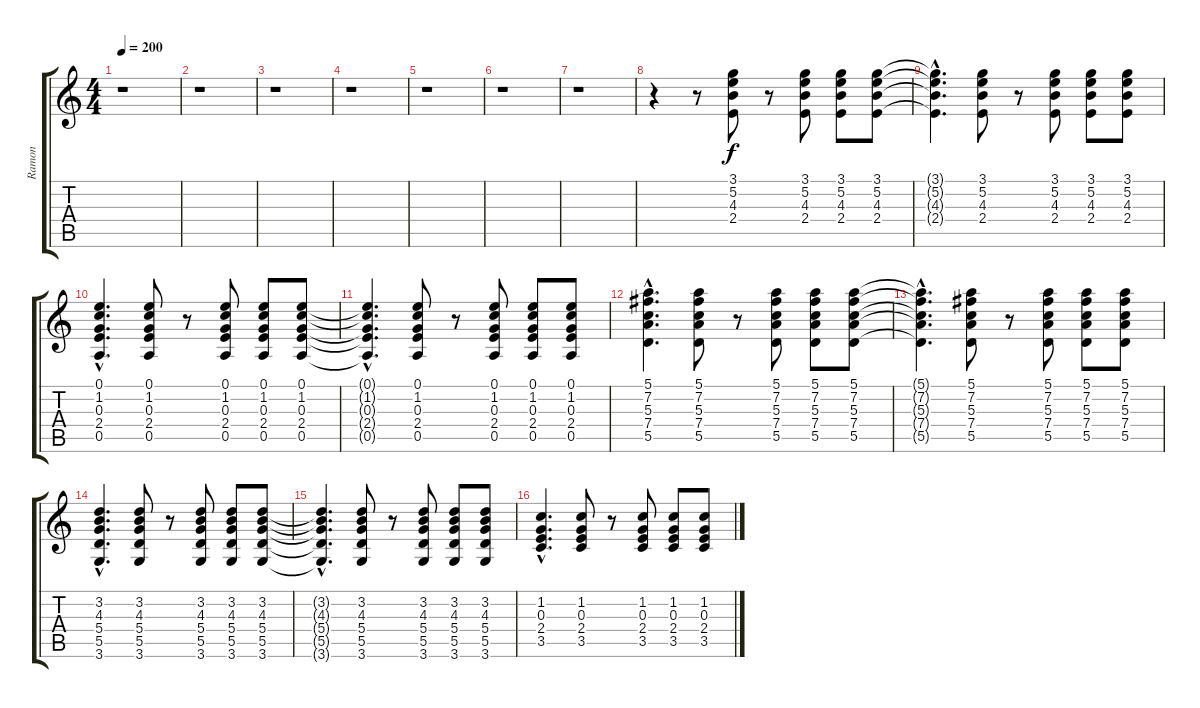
\track ("Ramon" "Ramon") {instrument acousticguitarnylon}
\staff {score tabs}
\tuning (E4 B3 G3 D3 A2 E2) {hide}
\ts (4 4)
\tempo 200
\clef g2
\ks c
r.1{dy f} |
r.1 |
r.1 |
r.1 |
r.1 |
r.1 |
r.1 |
r.4 r.8 (3.1 5.2 4.3 2.4).8 r.8 (3.1 5.2 4.3 2.4).8 (3.1 5.2 4.3 2.4).8 (3.1 5.2 4.3 2.4).8 |
(3.1{hac t} 5.2{hac t} 4.3{hac t} 2.4{hac t}).4{d} (3.1 5.2 4.3 2.4).8 r.8 (3.1 5.2 4.3 2.4).8 (3.1 5.2 4.3 2.4).8 (3.1 5.2 4.3 2.4).8 |
(0.1{hac} 1.2{hac} 0.3{hac} 2.4{hac} 0.5{hac}).4{d} (0.1 1.2 0.3 2.4 0.5).8 r.8 (0.1 1.2 0.3 2.4 0.5).8 (0.1 1.2 0.3 2.4 0.5).8 (0.1 1.2 0.3 2.4 0.5).8 |
(0.1{hac t} 1.2{hac t} 0.3{hac t} 2.4{hac t} 0.5{hac t}).4{d} (0.1 1.2 0.3 2.4 0.5).8 r.8 (0.1 1.2 0.3 2.4 0.5).8 (0.1 1.2 0.3 2.4 0.5).8 (0.1 1.2 0.3 2.4 0.5).8 |
(5.1{hac} 7.2{hac} 5.3{hac} 7.4{hac} 5.5{hac}).4{d} (5.1 7.2 5.3 7.4 5.5).8 r.8 (5.1 7.2 5.3 7.4 5.5).8 (5.1 7.2 5.3 7.4 5.5).8 (5.1 7.2 5.3 7.4 5.5).8 |
(5.1{hac t} 7.2{hac t} 5.3{hac t} 7.4{hac t} 5.5{hac t}).4{d} (5.1 7.2 5.3 7.4 5.5).8 r.8 (5.1 7.2 5.3 7.4 5.5).8 (5.1 7.2 5.3 7.4 5.5).8 (5.1 7.2 5.3 7.4 5.5).8 |
(3.2{hac} 4.3{hac} 5.4{hac} 5.5{hac} 3.6{hac}).4{d} (3.2 4.3 5.4 5.5 3.6).8 r.8 (3.2 4.3 5.4 5.5 3.6).8 (3.2 4.3 5.4 5.5 3.6).8 (3.2 4.3 5.4 5.5 3.6).8 |
(3.2{hac t} 4.3{hac t} 5.4{hac t} 5.5{hac t} 3.6{hac t}).4{d} (3.2 4.3 5.4 5.5 3.6).8 r.8 (3.2 4.3 5.4 5.5 3.6).8 (3.2 4.3 5.4 5.5 3.6).8 (3.2 4.3 5.4 5.5 3.6).8 |
(1.2{hac} 0.3{hac} 2.4{hac} 3.5{hac}).4{d} (1.2 0.3 2.4 3.5).8 r.8 (1.2 0.3 2.4 3.5).8 (1.2 0.3 2.4 3.5).8 (1.2 0.3 2.4 3.5).8
